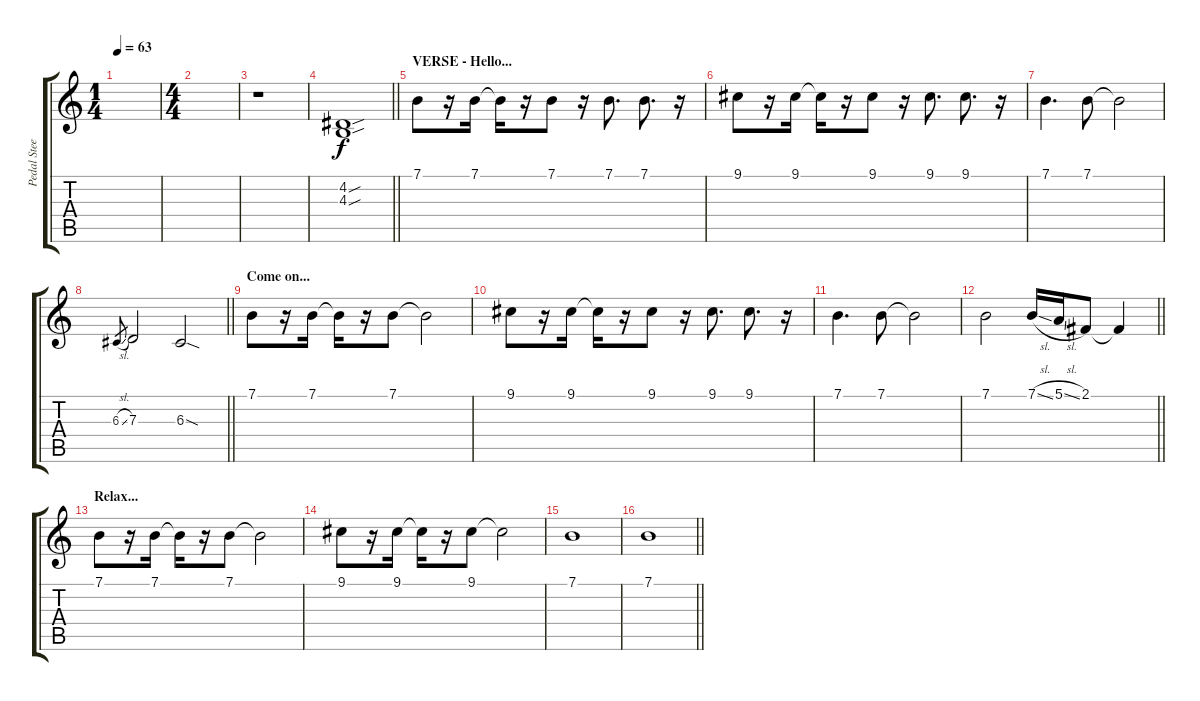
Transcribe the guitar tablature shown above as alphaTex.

\track ("Pedal Steel / Solo double" "Pedal Stee") {instrument pad5bowed}
\staff {score tabs}
\tuning (E4 B3 G3 D3 A2 E2) {hide}
\ts (1 4)
\tempo 63
\clef g2
\ks c
|
\ts (4 4)
|
r.1 |
\barLineRight lightlight
(4.2{sou} 4.3{sou}).1 |
\section ("" "VERSE - Hello...")
7.1.8 r.16 7.1.16 7.1{t}.16 r.16 7.1.8 r.16 7.1.8{d} 7.1.8{d} r.16 |
9.1.8 r.16 9.1.16 9.1{t}.16 r.16 9.1.8 r.16 9.1.8{d} 9.1.8{d} r.16 |
7.1.4{d} 7.1.8 7.1{t}.2 |
\barLineRight lightlight
6.3{sl}.8{gr} 7.3.2 6.3{sod}.2 |
\section ("" "Come on...")
7.1.8 r.16 7.1.16 7.1{t}.16 r.16 7.1.8 7.1{t}.2 |
9.1.8 r.16 9.1.16 9.1{t}.16 r.16 9.1.8 r.16 9.1.8{d} 9.1.8{d} r.16 |
7.1.4{d} 7.1.8 7.1{t}.2 |
\barLineRight lightlight
7.1.2 7.1{sl}.16 5.1{sl}.16 2.1.8 2.1{t}.4 |
\section ("" "Relax...")
7.1.8 r.16 7.1.16 7.1{t}.16 r.16 7.1.8 7.1{t}.2 |
9.1.8 r.16 9.1.16 9.1{t}.16 r.16 9.1.8 9.1{t}.2 |
7.1.1 |
\barLineRight lightlight
7.1.1
